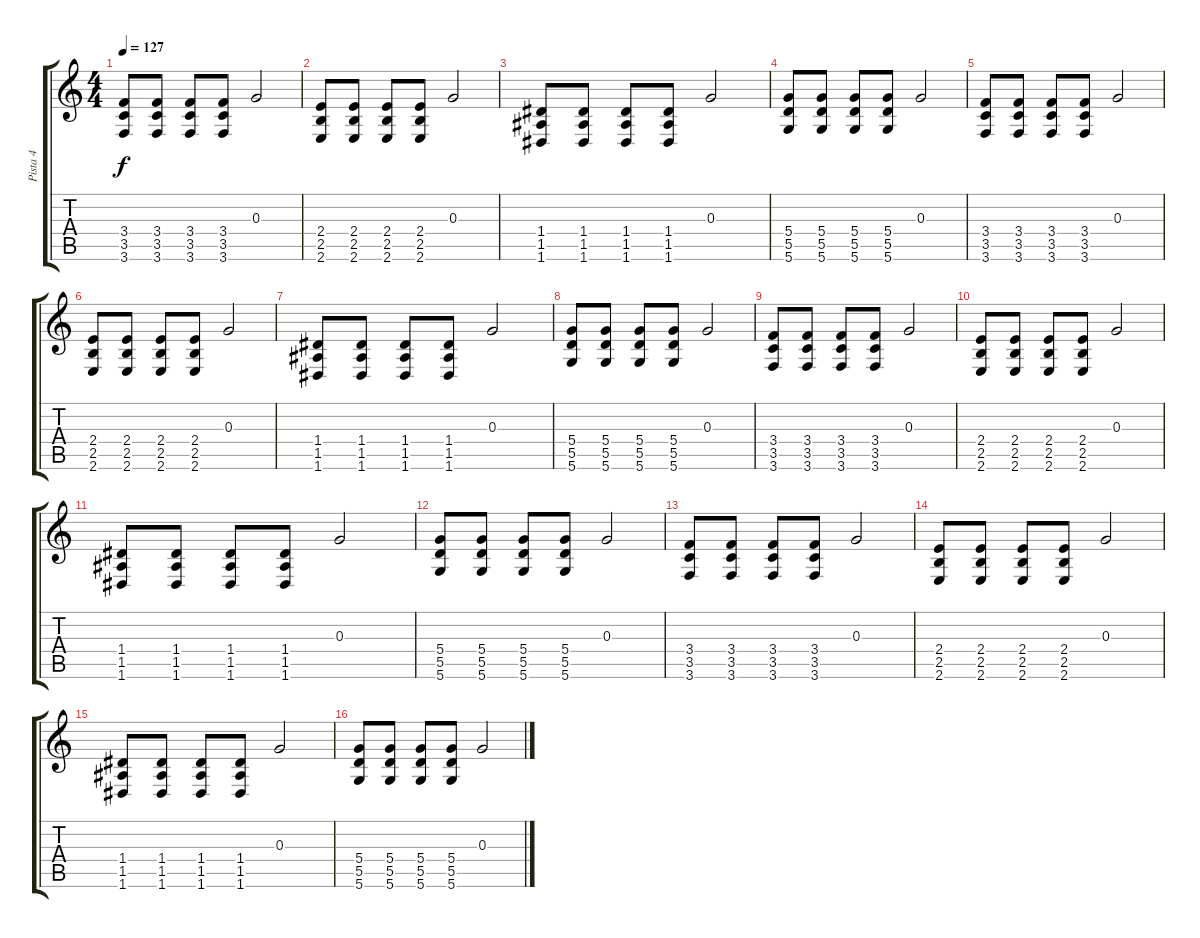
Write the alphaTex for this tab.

\track ("Pista 4" "Pista 4") {instrument overdrivenguitar}
\staff {score tabs}
\tuning (E4 B3 G3 D3 A2 D2) {hide}
\ts (4 4)
\tempo 127
\clef g2
\ks c
(3.4 3.5 3.6).8{dy f volume 13 instrument overdrivenguitar} (3.4 3.5 3.6).8 (3.4 3.5 3.6).8 (3.4 3.5 3.6).8 0.3.2 |
(2.4 2.5 2.6).8 (2.4 2.5 2.6).8 (2.4 2.5 2.6).8 (2.4 2.5 2.6).8 0.3.2 |
(1.4 1.5 1.6).8 (1.4 1.5 1.6).8 (1.4 1.5 1.6).8 (1.4 1.5 1.6).8 0.3.2 |
(5.4 5.5 5.6).8 (5.4 5.5 5.6).8 (5.4 5.5 5.6).8 (5.4 5.5 5.6).8 0.3.2 |
(3.4 3.5 3.6).8 (3.4 3.5 3.6).8 (3.4 3.5 3.6).8 (3.4 3.5 3.6).8 0.3.2 |
(2.4 2.5 2.6).8 (2.4 2.5 2.6).8 (2.4 2.5 2.6).8 (2.4 2.5 2.6).8 0.3.2 |
(1.4 1.5 1.6).8 (1.4 1.5 1.6).8 (1.4 1.5 1.6).8 (1.4 1.5 1.6).8 0.3.2 |
(5.4 5.5 5.6).8 (5.4 5.5 5.6).8 (5.4 5.5 5.6).8 (5.4 5.5 5.6).8 0.3.2 |
(3.4 3.5 3.6).8 (3.4 3.5 3.6).8 (3.4 3.5 3.6).8 (3.4 3.5 3.6).8 0.3.2 |
(2.4 2.5 2.6).8 (2.4 2.5 2.6).8 (2.4 2.5 2.6).8 (2.4 2.5 2.6).8 0.3.2 |
(1.4 1.5 1.6).8 (1.4 1.5 1.6).8 (1.4 1.5 1.6).8 (1.4 1.5 1.6).8 0.3.2 |
(5.4 5.5 5.6).8 (5.4 5.5 5.6).8 (5.4 5.5 5.6).8 (5.4 5.5 5.6).8 0.3.2 |
(3.4 3.5 3.6).8 (3.4 3.5 3.6).8 (3.4 3.5 3.6).8 (3.4 3.5 3.6).8 0.3.2 |
(2.4 2.5 2.6).8 (2.4 2.5 2.6).8 (2.4 2.5 2.6).8 (2.4 2.5 2.6).8 0.3.2 |
(1.4 1.5 1.6).8 (1.4 1.5 1.6).8 (1.4 1.5 1.6).8 (1.4 1.5 1.6).8 0.3.2 |
(5.4 5.5 5.6).8 (5.4 5.5 5.6).8 (5.4 5.5 5.6).8 (5.4 5.5 5.6).8 0.3.2
